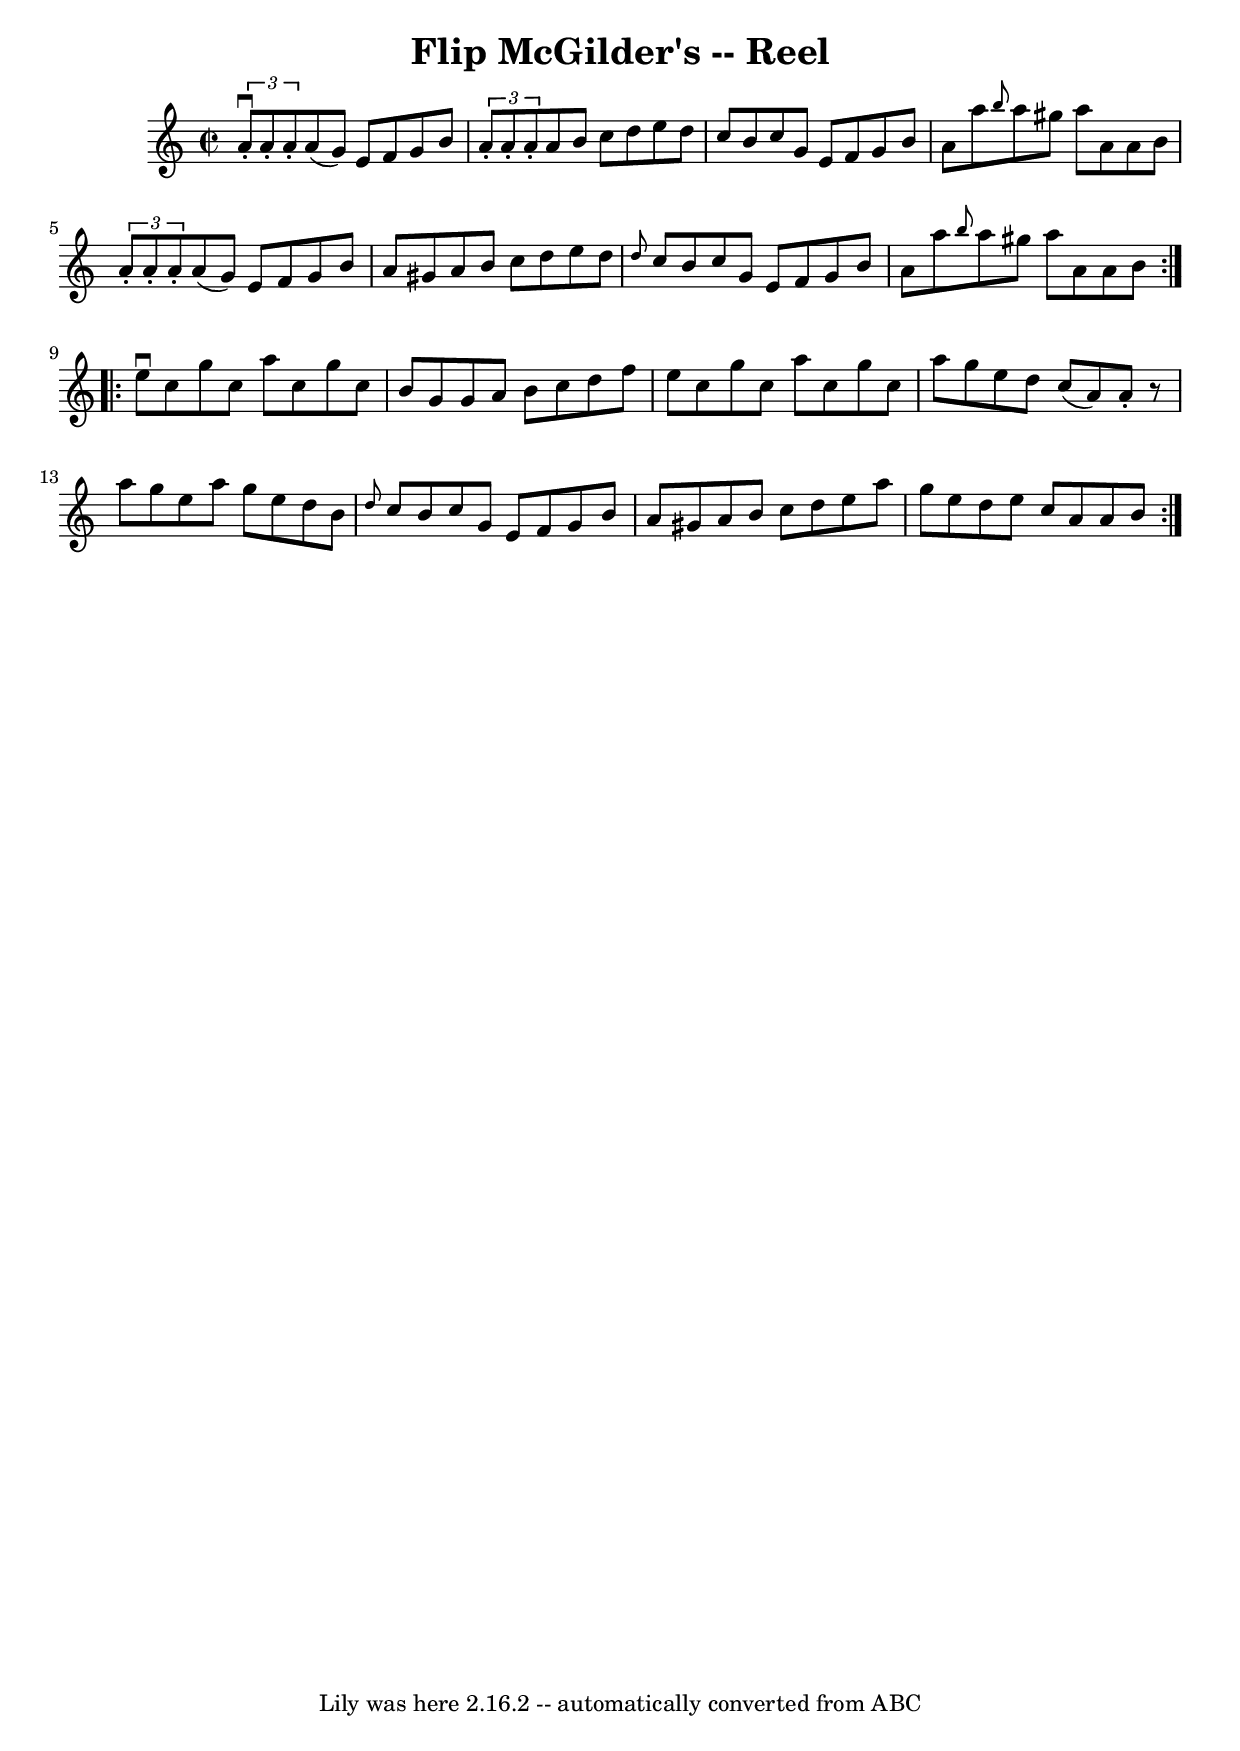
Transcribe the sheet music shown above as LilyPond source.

\version "2.16.2"
\include "Mammoth.ily"
\header {
  %% book = "Ryan's Mammoth Collection"
 crossRefNumber = "1"
 footnotes = "\\\\284"
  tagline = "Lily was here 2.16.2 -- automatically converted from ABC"
  title = "Flip McGilder's -- Reel"

}
voicedefault =  {



  \repeat volta 2 {

    \override Staff.TimeSignature #'style = #'C
    \time 2/2 
    \key a \minor
    \times 2/3 { a'8^\downbow-. a'8-. a'8-. 
	       } a'8 (g'8) e'8 f'8 g'8 b'8     |
    \times 2/3 { a'8-.  
		 a'8-. a'8-.  	       } a'8 b'8 c''8 d''8 e''8 d''8     |
 c''8 b'8 c''8 g'8 e'8 f'8 g'8 b'8     |
 a'8    
 a''8  \grace { b''8   		 } a''8 gs''8 a''8 a'8 a'8 b'8      |
    \times 2/3 { a'8-. a'8-. a'8-. 
	       } a'8 (g'8) e'8 f'8 g'8 b'8     |
 a'8 gs'8 a'8 b'8 c''8 d''8 e''8 d''8     |
    \grace { d''8  
	   } c''8 b'8 c''8 g'8 e'8 f'8 g'8 b'8     |
 a'8 a''8  \grace { b''8  
		     } a''8  
 gs''8 a''8 a'8 a'8 b'8    
  }     
  \repeat volta 2 { e''8^\downbow c''8 g''8 c''8 a''8 c''8 g''8 c''8     |
 b'8 g'8 g'8 a'8 b'8 c''8 d''8 f''8     |
 e''8 c''8 g''8 c''8 a''8 c''8 g''8 c''8     |
 a''8 g''8 e''8 d''8 c''8 (a'8) a'8-.   r8    |
 a''8 g''8 e''8 a''8 g''8 e''8 d''8 b'8     |
    \grace { d''8  
	   } c''8 b'8 c''8 g'8 e'8 f'8 g'8 b'8     |
 a'8 gs'8 a'8 b'8 c''8 d''8 e''8 a''8     |
 g''8 e''8  
 d''8 e''8 c''8 a'8 a'8 b'8    
  }   

}

\score{
  <<

    \context Staff="default"
    {
      \voicedefault 
      
    }

  >>
  \layout {
    
  }
  \midi {
  }

}
